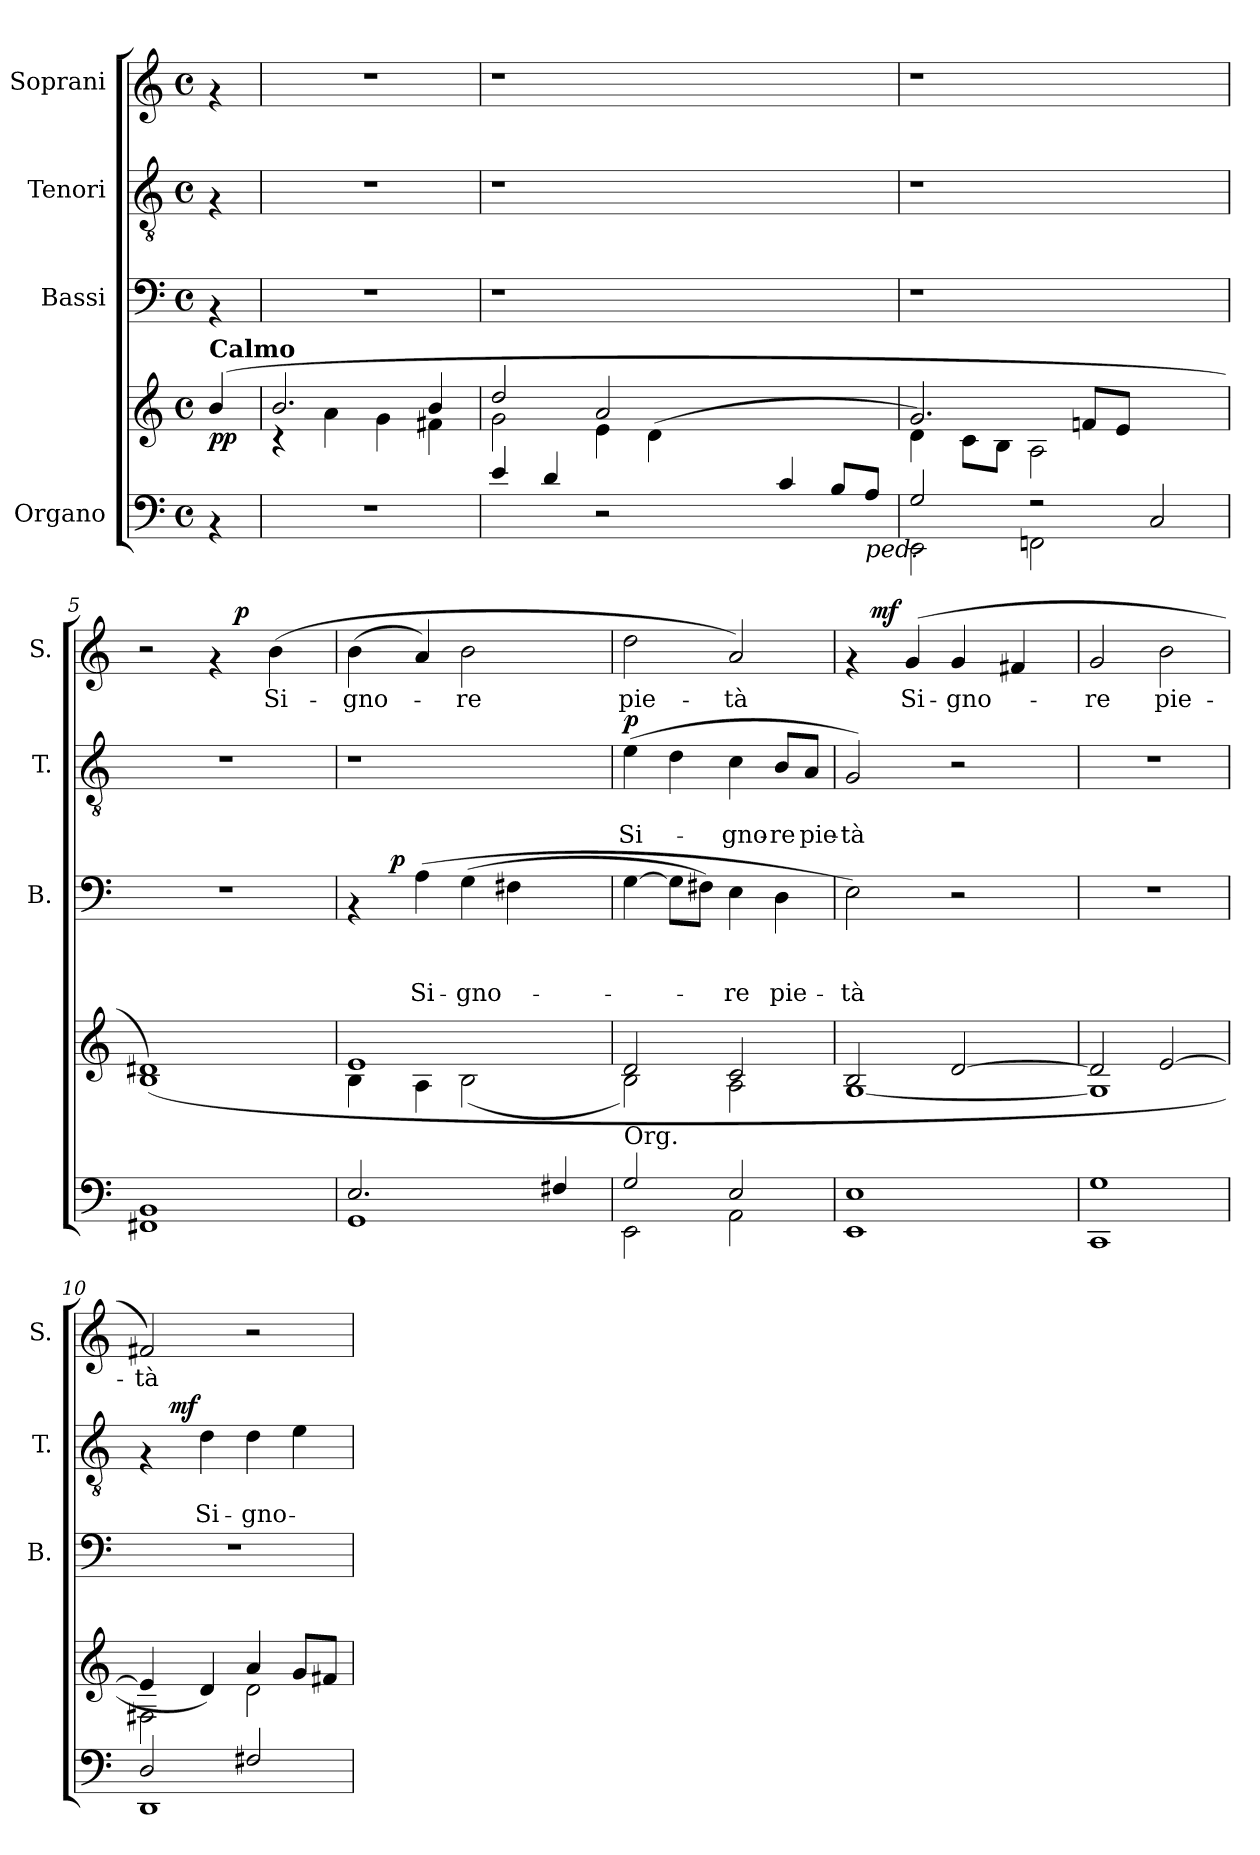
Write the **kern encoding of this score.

**kern	**kern	**dynam	**kern	**text	**text	**text	**dynam	**kern	**text	**text	**dynam	**kern	**text	**dynam
*part4	*part4	*part4	*part3	*part3	*part3	*part3	*part3	*part2	*part2	*part2	*part2	*part1	*part1	*part1
*staff5	*staff4	*staff4/5	*staff3	*staff3	*staff3	*staff3	*staff3	*staff2	*staff2	*staff2	*staff2	*staff1	*staff1	*staff1
*I"Organo	*	*	*I"Bassi	*	*	*	*	*I"Tenori	*	*	*	*I"Soprani	*	*
*	*	*	*I'B.	*	*	*	*	*I'T.	*	*	*	*I'S.	*	*
!!LO:PB:g=z
*clefF4	*clefG2	*	*clefF4	*	*	*	*	*clefGv2	*	*	*	*clefG2	*	*
*k[]	*k[]	*	*k[]	*	*	*	*	*k[]	*	*	*	*k[]	*	*
*C:	*C:	*	*C:	*	*	*	*	*C:	*	*	*	*C:	*	*
*M4/4	*M4/4	*	*M4/4	*	*	*	*	*M4/4	*	*	*	*M4/4	*	*
*met(c)	*met(c)	*	*met(c)	*	*	*	*	*met(c)	*	*	*	*met(c)	*	*
=1	=1	=1	=1	=1	=1	=1	=1	=1	=1	=1	=1	=1	=1	=1
!	!LO:TX:a:B:t=Calmo	!	!	!	!	!	!	!	!	!	!	!	!	!
!	!	!LO:DY:b	!	!	!	!	!	!	!	!	!	!	!	!
4rAA	(4b/	pp	4rAA	.	.	.	.	4rF	.	.	.	4rf	.	.
=2	=2	=2	=2	=2	=2	=2	=2	=2	=2	=2	=2	=2	=2	=2
*	*^	*	*	*	*	*	*	*	*	*	*	*	*	*
1r	2.b/	4rc	.	1r	.	.	.	.	1r	.	.	.	1r	.	.
.	.	4a\	.	.	.	.	.	.	.	.	.	.	.	.	.
.	.	4g\	.	.	.	.	.	.	.	.	.	.	.	.	.
.	4b/	4f#X\	.	.	.	.	.	.	.	.	.	.	.	.	.
=3	=3	=3	=3	=3	=3	=3	=3	=3	=3	=3	=3	=3	=3	=3	=3
4e/	2g\	2dd/	.	1r	.	.	.	.	1r	.	.	.	1r	.	.
4d/	.	.	.	.	.	.	.	.	.	.	.	.	.	.	.
2r	4e\	2a/	.	.	.	.	.	.	.	.	.	.	.	.	.
.	(<4d\	.	.	.	.	.	.	.	.	.	.	.	.	.	.
2ryy	1ryy	1ryy	.	1ryy	.	.	.	.	1ryy	.	.	.	1ryy	.	.
4c/	.	.	.	.	.	.	.	.	.	.	.	.	.	.	.
8B/L	.	.	.	.	.	.	.	.	.	.	.	.	.	.	.
!LO:TX:b:i:t=ped.	!	!	!	!	!	!	!	!	!	!	!	!	!	!	!
8A/J	.	.	.	.	.	.	.	.	.	.	.	.	.	.	.
=4	=4	=4	=4	=4	=4	=4	=4	=4	=4	=4	=4	=4	=4	=4	=4
*^	*	*	*	*	*	*	*	*	*	*	*	*	*	*	*
2G/	2EE\	4d\)	2.g/	.	1r	.	.	.	.	1r	.	.	.	1r	.	.
.	.	8c\L	.	.	.	.	.	.	.	.	.	.	.	.	.	.
.	.	8B\J	.	.	.	.	.	.	.	.	.	.	.	.	.	.
2r	2FFn\	2A\	.	.	.	.	.	.	.	.	.	.	.	.	.	.
.	.	.	8fn/L	.	.	.	.	.	.	.	.	.	.	.	.	.
.	.	.	8e/J	.	.	.	.	.	.	.	.	.	.	.	.	.
2C/	2ryy	2ryy	2ryy	.	2ryy	.	.	.	.	2ryy	.	.	.	2ryy	.	.
*v	*v	*	*	*	*	*	*	*	*	*	*	*	*	*	*	*
*	*v	*v	*	*	*	*	*	*	*	*	*	*	*	*	*
=5	=5	=5	=5	=5	=5	=5	=5	=5	=5	=5	=5	=5	=5	=5
*	*	*	*	*	*	*	*	*	*	*	*	*^	*	*
1FF#X 1BB	(<1B 1d#X)	.	1r	.	.	.	.	1r	.	.	.	2r	2ryy	.	.
.	.	.	.	.	.	.	.	.	.	.	.	4rf	16.ryy	.	.
!	!	!	!	!	!	!	!	!	!	!	!	!	!	!	!LO:DY:a
.	.	.	.	.	.	.	.	.	.	.	.	.	4ryy	.	p
!	!	!	!	!	!	!	!	!	!	!	!	!	!	!LO:LY:b	!
.	.	.	.	.	.	.	.	.	.	.	.	(>4b\	.	Si-	.
.	.	.	.	.	.	.	.	.	.	.	.	.	8ryy	.	.
.	.	.	.	.	.	.	.	.	.	.	.	.	32ryy	.	.
!!LO:LB:g=z
=6	=6	=6	=6	=6	=6	=6	=6	=6	=6	=6	=6	=6	=6	=6	=6
*^	*^	*	*	*	*	*	*	*	*	*	*	*	*	*	*
!	!	!	!	!	!	!	!	!	!	!	!	!	!	!	!	!LO:LY:b	!
*	*	*	*	*	*^	*	*	*	*	*	*	*	*	*v	*v	*	*
2.E/	1GG	1e	4B\	.	4rAA	8ryy	.	.	.	.	1r	.	.	.	(>4b\	-gno-	.
.	.	.	.	.	.	32ryy	.	.	.	.	.	.	.	.	.	.	.
!	!	!	!	!	!	!	!	!	!	!LO:DY:a	!	!	!	!	!	!	!
.	.	.	.	.	.	1ryy	.	.	.	p	.	.	.	.	.	.	.
!	!	!	!	!	!	!	!	!	!LO:LY:b	!	!	!	!	!	!	!	!
.	.	.	4A\	.	(>4A\	.	.	.	Si-	.	.	.	.	.	4a/)	.	.
!	!	!	!	!	!	!	!	!	!LO:LY:b	!	!	!	!	!	!	!LO:LY:b	!
.	.	.	(<2B\	.	(>4G\	.	.	.	-gno-	.	.	.	.	.	2b\	-re	.
4ryy	.	.	.	.	4F#X\	.	.	.	.	.	.	.	.	.	.	.	.
4F#X/	4ryy	4ryy	4ryy	.	4ryy	.	.	.	.	.	4ryy	.	.	.	4ryy	.	.
.	.	.	.	.	.	16.ryy	.	.	.	.	.	.	.	.	.	.	.
=7	=7	=7	=7	=7	=7	=7	=7	=7	=7	=7	=7	=7	=7	=7	=7	=7	=7
!	!	!LO:TX:b:t=Org.	!	!	!	!	!	!	!	!	!	!	!	!	!	!	!
!	!	!	!	!	!	!	!	!	!	!	!	!	!LO:LY:b	!LO:DY:a	!	!LO:LY:b	!
*	*	*	*	*	*v	*v	*	*	*	*	*	*	*	*	*	*	*
2G/	2EE\	2d/	2B\)	.	[>4G\	.	.	.	.	(>4e\	.	Si-	p	2dd\	pie-	.
.	.	.	.	.	8G\L]	.	.	.	.	4d\	.	.	.	.	.	.
.	.	.	.	.	8F#X\J)	.	.	.	.	.	.	.	.	.	.	.
!	!	!	!	!	!	!	!	!LO:LY:b	!	!	!	!LO:LY:b	!	!	!LO:LY:b	!
2E/	2AA\	2c/	2A\	.	4E\	.	.	-re	.	4c\	.	-gno-	.	2a/)	-tà	.
!	!	!	!	!	!	!	!	!LO:LY:b	!	!	!	!LO:LY:b	!	!	!	!
.	.	.	.	.	4D\	.	.	pie-	.	8B/L	.	-re	.	.	.	.
!	!	!	!	!	!	!	!	!	!	!	!	!LO:LY:b	!	!	!	!
.	.	.	.	.	.	.	.	.	.	8A/J	.	pie-	.	.	.	.
*v	*v	*	*	*	*	*	*	*	*	*	*	*	*	*	*	*
=8	=8	=8	=8	=8	=8	=8	=8	=8	=8	=8	=8	=8	=8	=8	=8
!	!	!	!	!	!	!	!LO:LY:b	!	!	!	!LO:LY:b	!	!	!	!
*	*	*	*	*	*	*	*	*	*	*	*	*	*^	*	*
1EE 1E	2B/	[<1G	.	2E\)	.	.	-tà	.	2G/)	.	-tà	.	4rf	16.ryy	.	.
!	!	!	!	!	!	!	!	!	!	!	!	!	!	!	!	!LO:DY:a
.	.	.	.	.	.	.	.	.	.	.	.	.	.	2ryy	.	mf
!	!	!	!	!	!	!	!	!	!	!	!	!	!	!	!LO:LY:b	!
.	.	.	.	.	.	.	.	.	.	.	.	.	(4g/	.	Si-	.
!	!	!	!	!	!	!	!	!	!	!	!	!	!	!	!LO:LY:b	!
.	[>2d/	.	.	2r	.	.	.	.	2r	.	.	.	4g/	.	-gno-	.
.	.	.	.	.	.	.	.	.	.	.	.	.	.	4ryy	.	.
.	.	.	.	.	.	.	.	.	.	.	.	.	4f#X/	.	.	.
.	.	.	.	.	.	.	.	.	.	.	.	.	.	8ryy	.	.
.	.	.	.	.	.	.	.	.	.	.	.	.	.	32ryy	.	.
=9	=9	=9	=9	=9	=9	=9	=9	=9	=9	=9	=9	=9	=9	=9	=9	=9
!	!	!	!	!	!	!	!	!	!	!	!	!	!	!	!LO:LY:b	!
*	*	*	*	*	*	*	*	*	*	*	*	*	*v	*v	*	*
1CC 1G	2d/]	1G]	.	1r	.	.	.	.	1r	.	.	.	2g/	-re	.
!	!	!	!	!	!	!	!	!	!	!	!	!	!	!LO:LY:b	!
.	[<2e/	.	.	.	.	.	.	.	.	.	.	.	2b\	pie-	.
=10	=10	=10	=10	=10	=10	=10	=10	=10	=10	=10	=10	=10	=10	=10	=10
*^	*	*	*	*	*	*	*	*	*	*	*	*	*	*	*
!	!	!	!	!	!	!	!	!	!	!	!	!	!	!	!LO:LY:b	!
*	*	*	*	*	*	*	*	*	*	*^	*	*	*	*	*	*
2D/	1DD	4e/]	2F#X\	.	1r	.	.	.	.	4rF	8ryy	.	.	.	2f#X/)	-tà	.
!	!	!	!	!	!	!	!	!	!	!	!	!	!	!LO:DY:a	!	!	!
.	.	.	.	.	.	.	.	.	.	.	2..ryy	.	.	mf	.	.	.
!	!	!	!	!	!	!	!	!	!	!	!	!	!LO:LY:b	!	!	!	!
.	.	4d/)	.	.	.	.	.	.	.	4d\	.	.	Si-	.	.	.	.
!	!	!	!	!	!	!	!	!	!	!	!	!	!LO:LY:b	!	!	!	!
2F#X/	.	4a/	2d\	.	.	.	.	.	.	4d\	.	.	-gno-	.	2r	.	.
.	.	8g/L	.	.	.	.	.	.	.	4e\	.	.	.	.	.	.	.
.	.	8f#X/J	.	.	.	.	.	.	.	.	.	.	.	.	.	.	.
*v	*v	*	*	*	*	*	*	*	*	*v	*v	*	*	*	*	*	*
*	*v	*v	*	*	*	*	*	*	*	*	*	*	*	*	*
=	=	=	=	=	=	=	=	=	=	=	=	=	=	=
*-	*-	*-	*-	*-	*-	*-	*-	*-	*-	*-	*-	*-	*-	*-
